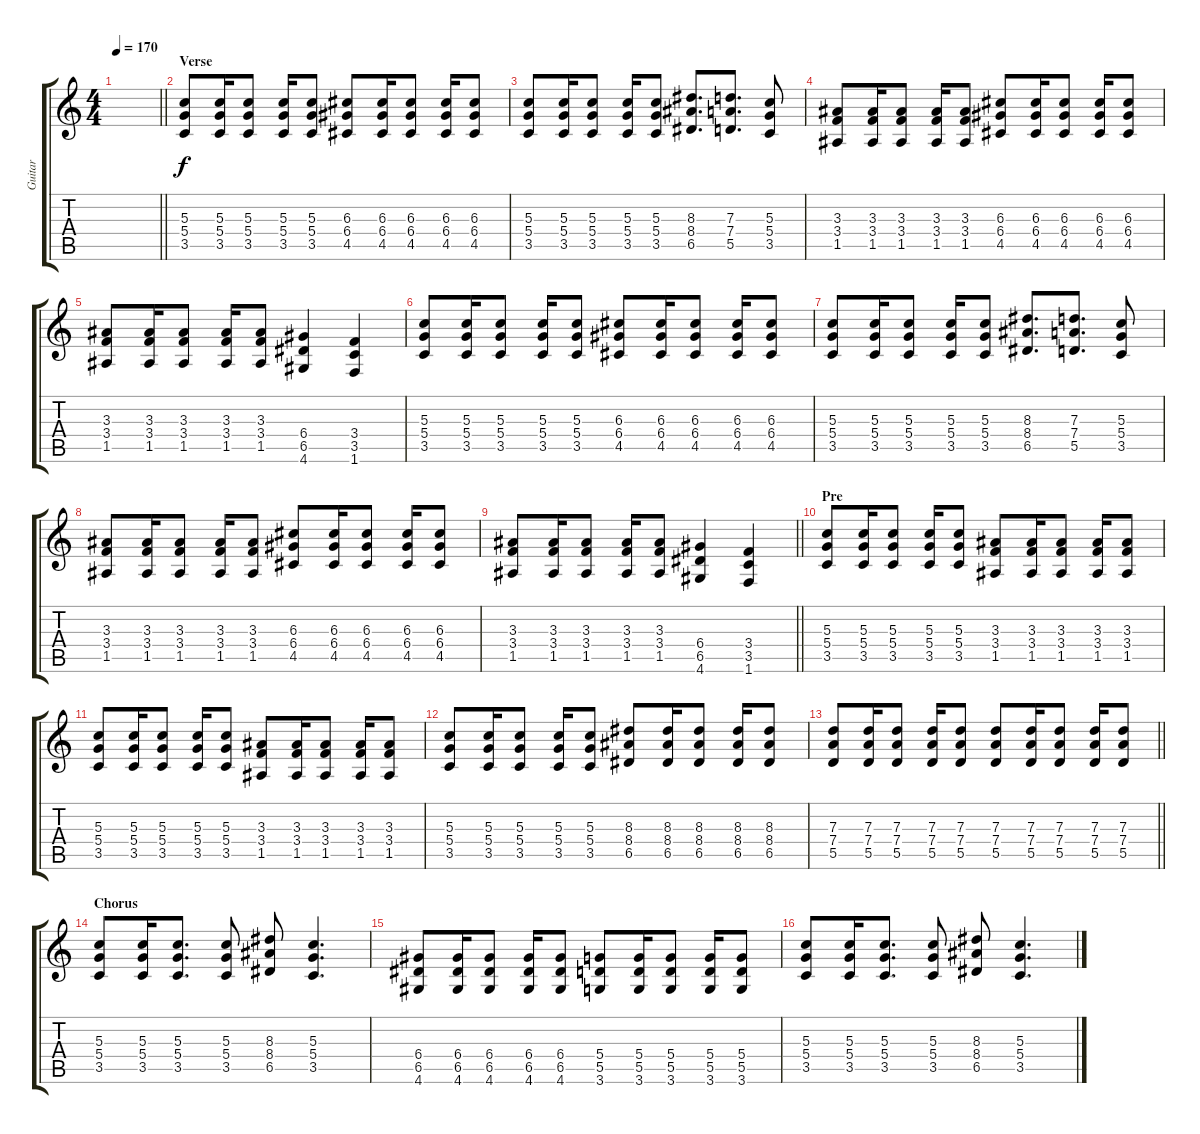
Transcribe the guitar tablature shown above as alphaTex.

\track ("Guitar" "Guitar") {instrument distortionguitar}
\staff {score tabs}
\tuning (E4 B3 G3 D3 A2 E2) {hide}
\ts (4 4)
\tempo 170
\clef g2
\barLineRight lightlight
\ks c
|
\section ("" "Verse")
(5.3 5.4 3.5).8 (5.3 5.4 3.5).16 (5.3 5.4 3.5).8 (5.3 5.4 3.5).16 (5.3 5.4 3.5).8 (6.3 6.4 4.5).8 (6.3 6.4 4.5).16 (6.3 6.4 4.5).8 (6.3 6.4 4.5).16 (6.3 6.4 4.5).8 |
(5.3 5.4 3.5).8 (5.3 5.4 3.5).16 (5.3 5.4 3.5).8 (5.3 5.4 3.5).16 (5.3 5.4 3.5).8 (8.3 8.4 6.5).8{d} (7.3 7.4 5.5).8{d} (5.3 5.4 3.5).8 |
(3.3 3.4 1.5).8 (3.3 3.4 1.5).16 (3.3 3.4 1.5).8 (3.3 3.4 1.5).16 (3.3 3.4 1.5).8 (6.3 6.4 4.5).8 (6.3 6.4 4.5).16 (6.3 6.4 4.5).8 (6.3 6.4 4.5).16 (6.3 6.4 4.5).8 |
(3.3 3.4 1.5).8 (3.3 3.4 1.5).16 (3.3 3.4 1.5).8 (3.3 3.4 1.5).16 (3.3 3.4 1.5).8 (6.4 6.5 4.6).4 (3.4 3.5 1.6).4 |
(5.3 5.4 3.5).8 (5.3 5.4 3.5).16 (5.3 5.4 3.5).8 (5.3 5.4 3.5).16 (5.3 5.4 3.5).8 (6.3 6.4 4.5).8 (6.3 6.4 4.5).16 (6.3 6.4 4.5).8 (6.3 6.4 4.5).16 (6.3 6.4 4.5).8 |
(5.3 5.4 3.5).8 (5.3 5.4 3.5).16 (5.3 5.4 3.5).8 (5.3 5.4 3.5).16 (5.3 5.4 3.5).8 (8.3 8.4 6.5).8{d} (7.3 7.4 5.5).8{d} (5.3 5.4 3.5).8 |
(3.3 3.4 1.5).8 (3.3 3.4 1.5).16 (3.3 3.4 1.5).8 (3.3 3.4 1.5).16 (3.3 3.4 1.5).8 (6.3 6.4 4.5).8 (6.3 6.4 4.5).16 (6.3 6.4 4.5).8 (6.3 6.4 4.5).16 (6.3 6.4 4.5).8 |
\barLineRight lightlight
(3.3 3.4 1.5).8 (3.3 3.4 1.5).16 (3.3 3.4 1.5).8 (3.3 3.4 1.5).16 (3.3 3.4 1.5).8 (6.4 6.5 4.6).4 (3.4 3.5 1.6).4 |
\section ("" "Pre")
(5.3 5.4 3.5).8 (5.3 5.4 3.5).16 (5.3 5.4 3.5).8 (5.3 5.4 3.5).16 (5.3 5.4 3.5).8 (3.3 3.4 1.5).8 (3.3 3.4 1.5).16 (3.3 3.4 1.5).8 (3.3 3.4 1.5).16 (3.3 3.4 1.5).8 |
(5.3 5.4 3.5).8 (5.3 5.4 3.5).16 (5.3 5.4 3.5).8 (5.3 5.4 3.5).16 (5.3 5.4 3.5).8 (3.3 3.4 1.5).8 (3.3 3.4 1.5).16 (3.3 3.4 1.5).8 (3.3 3.4 1.5).16 (3.3 3.4 1.5).8 |
(5.3 5.4 3.5).8 (5.3 5.4 3.5).16 (5.3 5.4 3.5).8 (5.3 5.4 3.5).16 (5.3 5.4 3.5).8 (8.3 8.4 6.5).8 (8.3 8.4 6.5).16 (8.3 8.4 6.5).8 (8.3 8.4 6.5).16 (8.3 8.4 6.5).8 |
\barLineRight lightlight
(7.3 7.4 5.5).8 (7.3 7.4 5.5).16 (7.3 7.4 5.5).8 (7.3 7.4 5.5).16 (7.3 7.4 5.5).8 (7.3 7.4 5.5).8 (7.3 7.4 5.5).16 (7.3 7.4 5.5).8 (7.3 7.4 5.5).16 (7.3 7.4 5.5).8 |
\section ("" "Chorus")
(5.3 5.4 3.5).8 (5.3 5.4 3.5).16 (5.3 5.4 3.5).8{d} (5.3 5.4 3.5).8 (8.3 8.4 6.5).8 (5.3 5.4 3.5).4{d} |
(6.4 6.5 4.6).8 (6.4 6.5 4.6).16 (6.4 6.5 4.6).8 (6.4 6.5 4.6).16 (6.4 6.5 4.6).8 (5.4 5.5 3.6).8 (5.4 5.5 3.6).16 (5.4 5.5 3.6).8 (5.4 5.5 3.6).16 (5.4 5.5 3.6).8 |
(5.3 5.4 3.5).8 (5.3 5.4 3.5).16 (5.3 5.4 3.5).8{d} (5.3 5.4 3.5).8 (8.3 8.4 6.5).8 (5.3 5.4 3.5).4{d}
